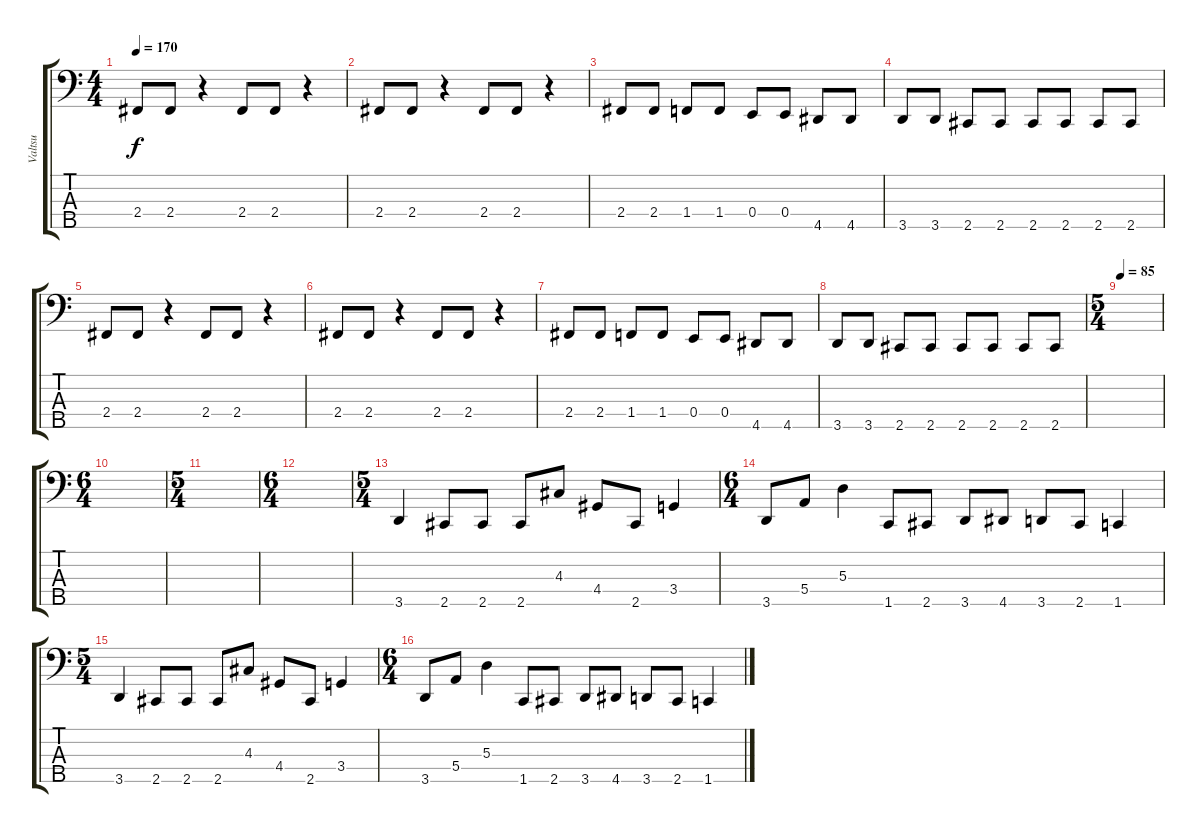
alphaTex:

\track ("Valtsu" "Valtsu") {instrument electricbasspick}
\staff {score tabs}
\tuning (G2 D2 A1 E1 B0) {hide}
\ts (4 4)
\tempo 170
\clef f4
\ks c
2.4.8{dy f} 2.4.8 r.4 2.4.8 2.4.8 r.4 |
2.4.8 2.4.8 r.4 2.4.8 2.4.8 r.4 |
2.4.8 2.4.8 1.4.8 1.4.8 0.4.8 0.4.8 4.5.8 4.5.8 |
3.5.8 3.5.8 2.5.8 2.5.8 2.5.8 2.5.8 2.5.8 2.5.8 |
2.4.8 2.4.8 r.4 2.4.8 2.4.8 r.4 |
2.4.8 2.4.8 r.4 2.4.8 2.4.8 r.4 |
2.4.8 2.4.8 1.4.8 1.4.8 0.4.8 0.4.8 4.5.8 4.5.8 |
3.5.8 3.5.8 2.5.8 2.5.8 2.5.8 2.5.8 2.5.8 2.5.8 |
\ts (5 4)
\tempo 85
|
\ts (6 4)
|
\ts (5 4)
|
\ts (6 4)
|
\ts (5 4)
3.5.4 2.5.8 2.5.8 2.5.8 4.3.8 4.4.8 2.5.8 3.4.4 |
\ts (6 4)
3.5.8 5.4.8 5.3.4 1.5.8 2.5.8 3.5.8 4.5.8 3.5.8 2.5.8 1.5.4 |
\ts (5 4)
3.5.4 2.5.8 2.5.8 2.5.8 4.3.8 4.4.8 2.5.8 3.4.4 |
\ts (6 4)
3.5.8 5.4.8 5.3.4 1.5.8 2.5.8 3.5.8 4.5.8 3.5.8 2.5.8 1.5.4
